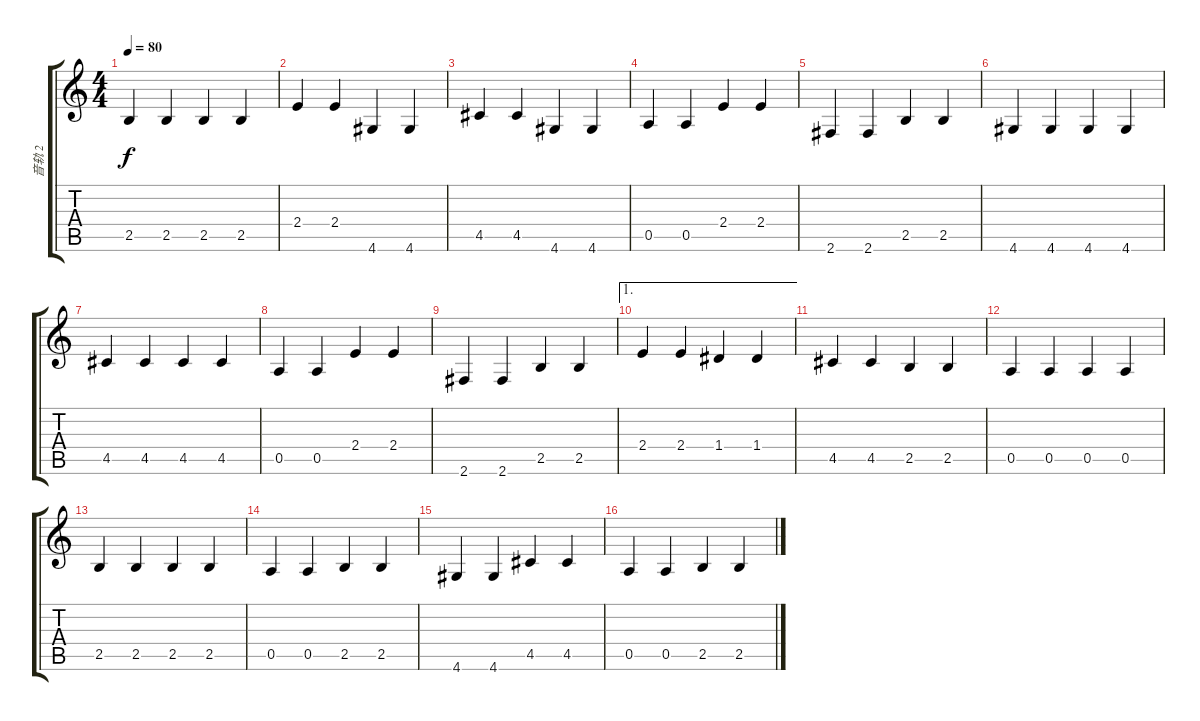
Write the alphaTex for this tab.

\track ("音轨 2" "音轨 2") {instrument acousticbass}
\staff {score tabs}
\tuning (E4 B3 G3 D3 A2 E2) {hide}
\ts (4 4)
\tempo 80
\clef g2
\ks c
2.5.4{dy f} 2.5.4 2.5.4 2.5.4 |
2.4.4 2.4.4 4.6.4 4.6.4 |
4.5.4 4.5.4 4.6.4 4.6.4 |
0.5.4 0.5.4 2.4.4 2.4.4 |
2.6.4 2.6.4 2.5.4 2.5.4 |
4.6.4 4.6.4 4.6.4 4.6.4 |
4.5.4 4.5.4 4.5.4 4.5.4 |
0.5.4 0.5.4 2.4.4 2.4.4 |
2.6.4 2.6.4 2.5.4 2.5.4 |
\ae 1
2.4.4 2.4.4 1.4.4 1.4.4 |
4.5.4 4.5.4 2.5.4 2.5.4 |
0.5.4 0.5.4 0.5.4 0.5.4 |
2.5.4 2.5.4 2.5.4 2.5.4 |
0.5.4 0.5.4 2.5.4 2.5.4 |
4.6.4 4.6.4 4.5.4 4.5.4 |
0.5.4 0.5.4 2.5.4 2.5.4
